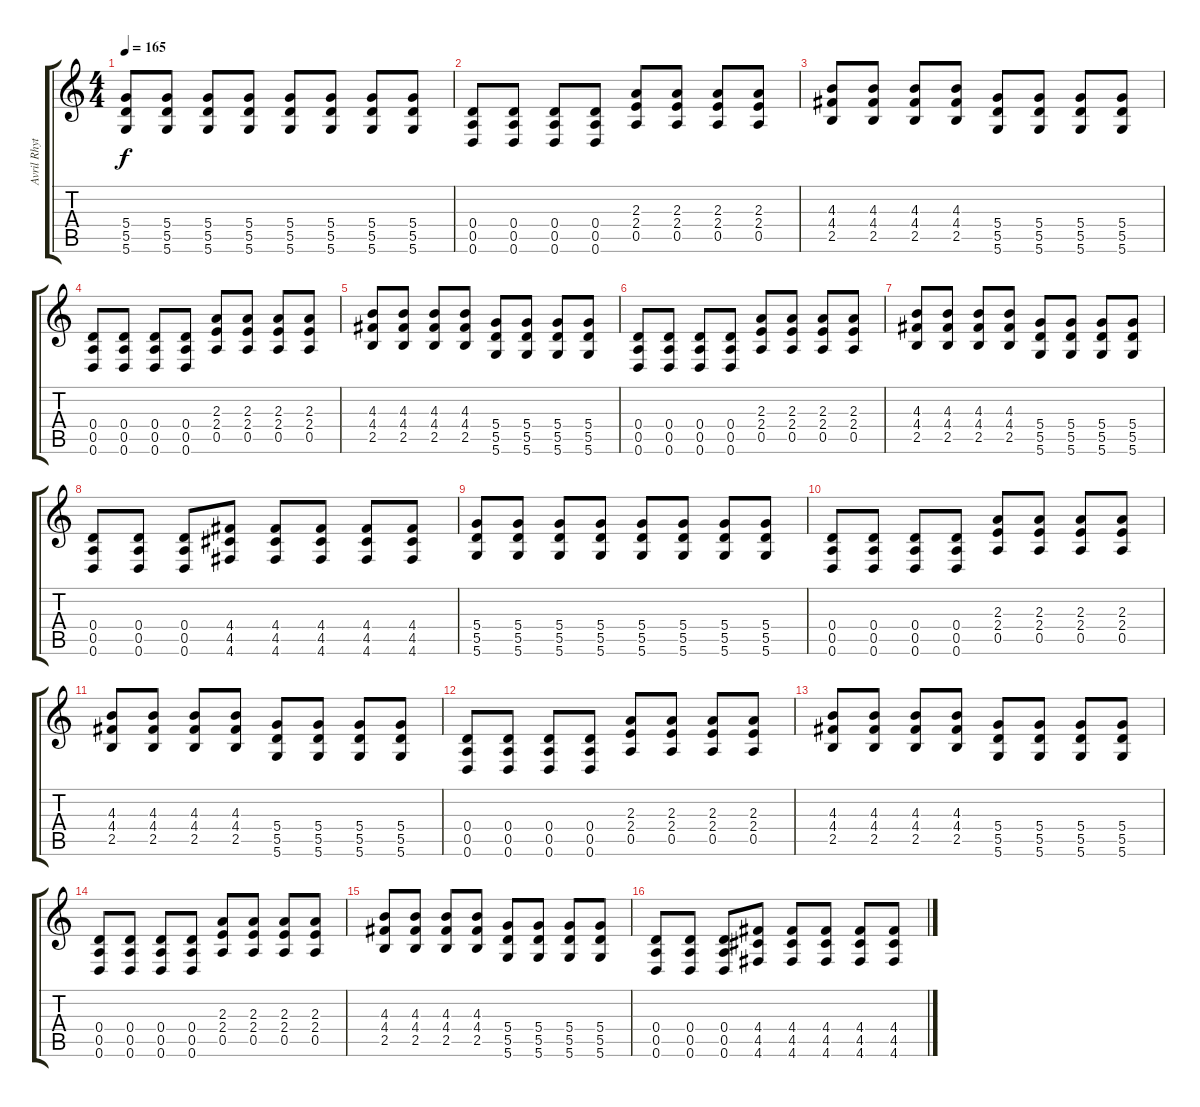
\track ("Avril Rhythm 2" "Avril Rhyt") {instrument distortionguitar}
\staff {score tabs}
\tuning (E4 B3 G3 D3 A2 D2) {hide}
\ts (4 4)
\tempo 165
\clef g2
\ks c
(5.4 5.5 5.6).8{dy f} (5.4 5.5 5.6).8 (5.4 5.5 5.6).8 (5.4 5.5 5.6).8 (5.4 5.5 5.6).8 (5.4 5.5 5.6).8 (5.4 5.5 5.6).8 (5.4 5.5 5.6).8 |
(0.4 0.5 0.6).8 (0.4 0.5 0.6).8 (0.4 0.5 0.6).8 (0.4 0.5 0.6).8 (2.3 2.4 0.5).8 (2.3 2.4 0.5).8 (2.3 2.4 0.5).8 (2.3 2.4 0.5).8 |
(4.3 4.4 2.5).8 (4.3 4.4 2.5).8 (4.3 4.4 2.5).8 (4.3 4.4 2.5).8 (5.4 5.5 5.6).8 (5.4 5.5 5.6).8 (5.4 5.5 5.6).8 (5.4 5.5 5.6).8 |
(0.4 0.5 0.6).8 (0.4 0.5 0.6).8 (0.4 0.5 0.6).8 (0.4 0.5 0.6).8 (2.3 2.4 0.5).8 (2.3 2.4 0.5).8 (2.3 2.4 0.5).8 (2.3 2.4 0.5).8 |
(4.3 4.4 2.5).8 (4.3 4.4 2.5).8 (4.3 4.4 2.5).8 (4.3 4.4 2.5).8 (5.4 5.5 5.6).8 (5.4 5.5 5.6).8 (5.4 5.5 5.6).8 (5.4 5.5 5.6).8 |
(0.4 0.5 0.6).8 (0.4 0.5 0.6).8 (0.4 0.5 0.6).8 (0.4 0.5 0.6).8 (2.3 2.4 0.5).8 (2.3 2.4 0.5).8 (2.3 2.4 0.5).8 (2.3 2.4 0.5).8 |
(4.3 4.4 2.5).8 (4.3 4.4 2.5).8 (4.3 4.4 2.5).8 (4.3 4.4 2.5).8 (5.4 5.5 5.6).8 (5.4 5.5 5.6).8 (5.4 5.5 5.6).8 (5.4 5.5 5.6).8 |
(0.4 0.5 0.6).8 (0.4 0.5 0.6).8 (0.4 0.5 0.6).8 (4.4 4.5 4.6).8 (4.4 4.5 4.6).8 (4.4 4.5 4.6).8 (4.4 4.5 4.6).8 (4.4 4.5 4.6).8 |
(5.4 5.5 5.6).8 (5.4 5.5 5.6).8 (5.4 5.5 5.6).8 (5.4 5.5 5.6).8 (5.4 5.5 5.6).8 (5.4 5.5 5.6).8 (5.4 5.5 5.6).8 (5.4 5.5 5.6).8 |
(0.4 0.5 0.6).8 (0.4 0.5 0.6).8 (0.4 0.5 0.6).8 (0.4 0.5 0.6).8 (2.3 2.4 0.5).8 (2.3 2.4 0.5).8 (2.3 2.4 0.5).8 (2.3 2.4 0.5).8 |
(4.3 4.4 2.5).8 (4.3 4.4 2.5).8 (4.3 4.4 2.5).8 (4.3 4.4 2.5).8 (5.4 5.5 5.6).8 (5.4 5.5 5.6).8 (5.4 5.5 5.6).8 (5.4 5.5 5.6).8 |
(0.4 0.5 0.6).8 (0.4 0.5 0.6).8 (0.4 0.5 0.6).8 (0.4 0.5 0.6).8 (2.3 2.4 0.5).8 (2.3 2.4 0.5).8 (2.3 2.4 0.5).8 (2.3 2.4 0.5).8 |
(4.3 4.4 2.5).8 (4.3 4.4 2.5).8 (4.3 4.4 2.5).8 (4.3 4.4 2.5).8 (5.4 5.5 5.6).8 (5.4 5.5 5.6).8 (5.4 5.5 5.6).8 (5.4 5.5 5.6).8 |
(0.4 0.5 0.6).8 (0.4 0.5 0.6).8 (0.4 0.5 0.6).8 (0.4 0.5 0.6).8 (2.3 2.4 0.5).8 (2.3 2.4 0.5).8 (2.3 2.4 0.5).8 (2.3 2.4 0.5).8 |
(4.3 4.4 2.5).8 (4.3 4.4 2.5).8 (4.3 4.4 2.5).8 (4.3 4.4 2.5).8 (5.4 5.5 5.6).8 (5.4 5.5 5.6).8 (5.4 5.5 5.6).8 (5.4 5.5 5.6).8 |
(0.4 0.5 0.6).8 (0.4 0.5 0.6).8 (0.4 0.5 0.6).8 (4.4 4.5 4.6).8 (4.4 4.5 4.6).8 (4.4 4.5 4.6).8 (4.4 4.5 4.6).8 (4.4 4.5 4.6).8
